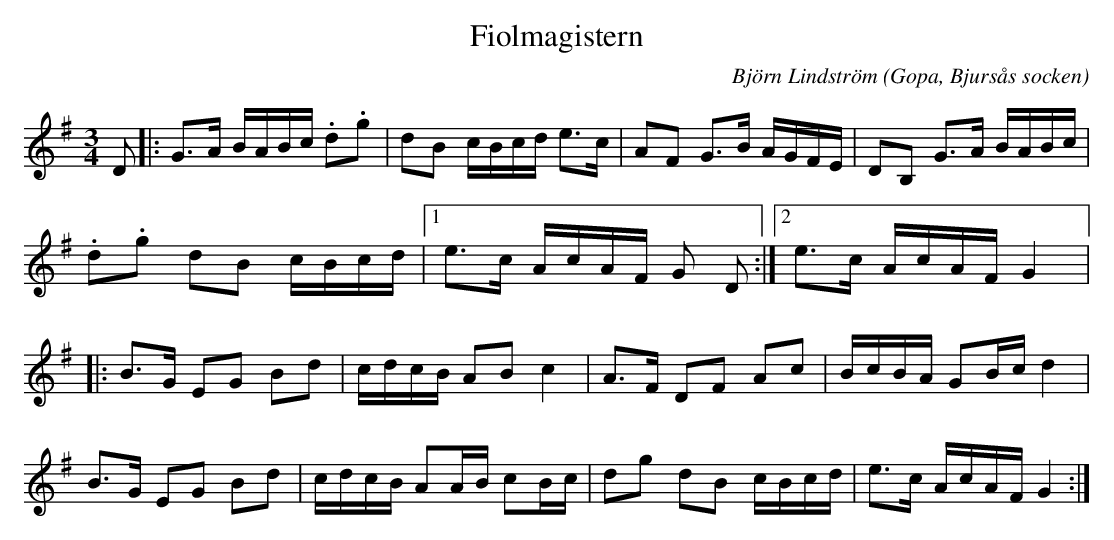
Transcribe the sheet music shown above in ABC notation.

X:1
T: Fiolmagistern
C: Björn Lindström
O:Gopa, Bjursås socken
M: 3/4
L:1/16
K:G
D2|: G3A BABc .d2.g2  | d2B2 cBcd e3c |  A2F2 G3B AGFE | D2B,2 G3A BABc | .d2.g2 d2B2 cBcd |1 e3c AcAF G2 D2 :|2 e3c AcAF G4|: B3G1 E2G2 B2d2  |  cdcB A2B2 c4 | A3F1 D2F2 A2c2 |  BcBA G2Bc d4 | B3G1 E2G2 B2d2 | cdcB A2AB c2Bc | d2g2 d2B2 cBcd | e3c AcAF G4 :|
